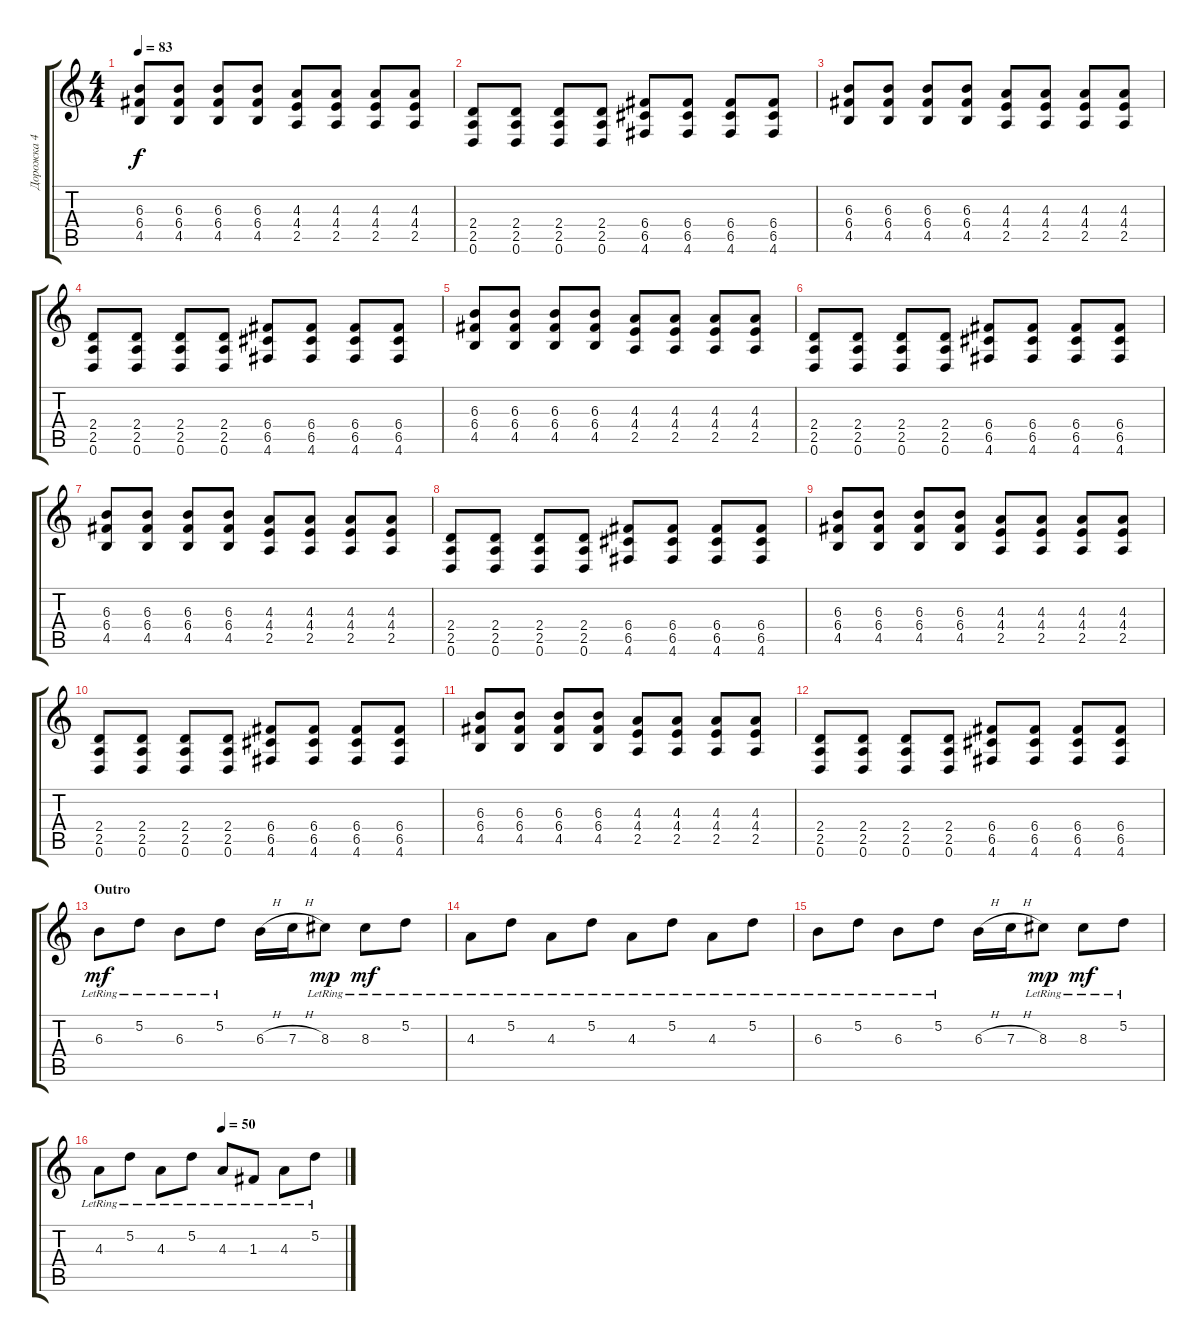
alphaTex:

\track ("Дорожка 4" "Дорожка 4") {instrument electricguitarclean}
\staff {score tabs}
\tuning (D4 A3 F3 C3 G2 D2) {hide}
\ts (4 4)
\tempo 83
\clef g2
\ks c
(6.3 6.4 4.5).8{dy f} (6.3 6.4 4.5).8 (6.3 6.4 4.5).8 (6.3 6.4 4.5).8 (4.3 4.4 2.5).8 (4.3 4.4 2.5).8 (4.3 4.4 2.5).8 (4.3 4.4 2.5).8 |
(2.4 2.5 0.6).8 (2.4 2.5 0.6).8 (2.4 2.5 0.6).8 (2.4 2.5 0.6).8 (6.4 6.5 4.6).8 (6.4 6.5 4.6).8 (6.4 6.5 4.6).8 (6.4 6.5 4.6).8 |
(6.3 6.4 4.5).8 (6.3 6.4 4.5).8 (6.3 6.4 4.5).8 (6.3 6.4 4.5).8 (4.3 4.4 2.5).8 (4.3 4.4 2.5).8 (4.3 4.4 2.5).8 (4.3 4.4 2.5).8 |
(2.4 2.5 0.6).8 (2.4 2.5 0.6).8 (2.4 2.5 0.6).8 (2.4 2.5 0.6).8 (6.4 6.5 4.6).8 (6.4 6.5 4.6).8 (6.4 6.5 4.6).8 (6.4 6.5 4.6).8 |
(6.3 6.4 4.5).8 (6.3 6.4 4.5).8 (6.3 6.4 4.5).8 (6.3 6.4 4.5).8 (4.3 4.4 2.5).8 (4.3 4.4 2.5).8 (4.3 4.4 2.5).8 (4.3 4.4 2.5).8 |
(2.4 2.5 0.6).8 (2.4 2.5 0.6).8 (2.4 2.5 0.6).8 (2.4 2.5 0.6).8 (6.4 6.5 4.6).8 (6.4 6.5 4.6).8 (6.4 6.5 4.6).8 (6.4 6.5 4.6).8 |
(6.3 6.4 4.5).8 (6.3 6.4 4.5).8 (6.3 6.4 4.5).8 (6.3 6.4 4.5).8 (4.3 4.4 2.5).8 (4.3 4.4 2.5).8 (4.3 4.4 2.5).8 (4.3 4.4 2.5).8 |
(2.4 2.5 0.6).8 (2.4 2.5 0.6).8 (2.4 2.5 0.6).8 (2.4 2.5 0.6).8 (6.4 6.5 4.6).8 (6.4 6.5 4.6).8 (6.4 6.5 4.6).8 (6.4 6.5 4.6).8 |
(6.3 6.4 4.5).8 (6.3 6.4 4.5).8 (6.3 6.4 4.5).8 (6.3 6.4 4.5).8 (4.3 4.4 2.5).8 (4.3 4.4 2.5).8 (4.3 4.4 2.5).8 (4.3 4.4 2.5).8 |
(2.4 2.5 0.6).8 (2.4 2.5 0.6).8 (2.4 2.5 0.6).8 (2.4 2.5 0.6).8 (6.4 6.5 4.6).8 (6.4 6.5 4.6).8 (6.4 6.5 4.6).8 (6.4 6.5 4.6).8 |
(6.3 6.4 4.5).8 (6.3 6.4 4.5).8 (6.3 6.4 4.5).8 (6.3 6.4 4.5).8 (4.3 4.4 2.5).8 (4.3 4.4 2.5).8 (4.3 4.4 2.5).8 (4.3 4.4 2.5).8 |
(2.4 2.5 0.6).8 (2.4 2.5 0.6).8 (2.4 2.5 0.6).8 (2.4 2.5 0.6).8 (6.4 6.5 4.6).8 (6.4 6.5 4.6).8 (6.4 6.5 4.6).8 (6.4 6.5 4.6).8 |
\section ("" "Outro")
6.3{lr}.8{dy mf instrument electricguitarclean} 5.2{lr}.8 6.3{lr}.8 5.2{lr}.8 6.3{h}.16 7.3{h}.16 8.3{lr}.8{dy mp} 8.3{lr}.8{dy mf} 5.2{lr}.8 |
4.3{lr}.8 5.2{lr}.8 4.3{lr}.8 5.2{lr}.8 4.3{lr}.8 5.2{lr}.8 4.3{lr}.8 5.2{lr}.8 |
6.3{lr}.8 5.2{lr}.8 6.3{lr}.8 5.2{lr}.8 6.3{h}.16 7.3{h}.16 8.3{lr}.8{dy mp} 8.3{lr}.8{dy mf} 5.2{lr}.8 |
\tempo (50 0.5)
4.3{lr}.8 5.2{lr}.8 4.3{lr}.8 5.2{lr}.8 4.3{lr}.8 1.3{lr}.8 4.3{lr}.8 5.2{lr}.8
